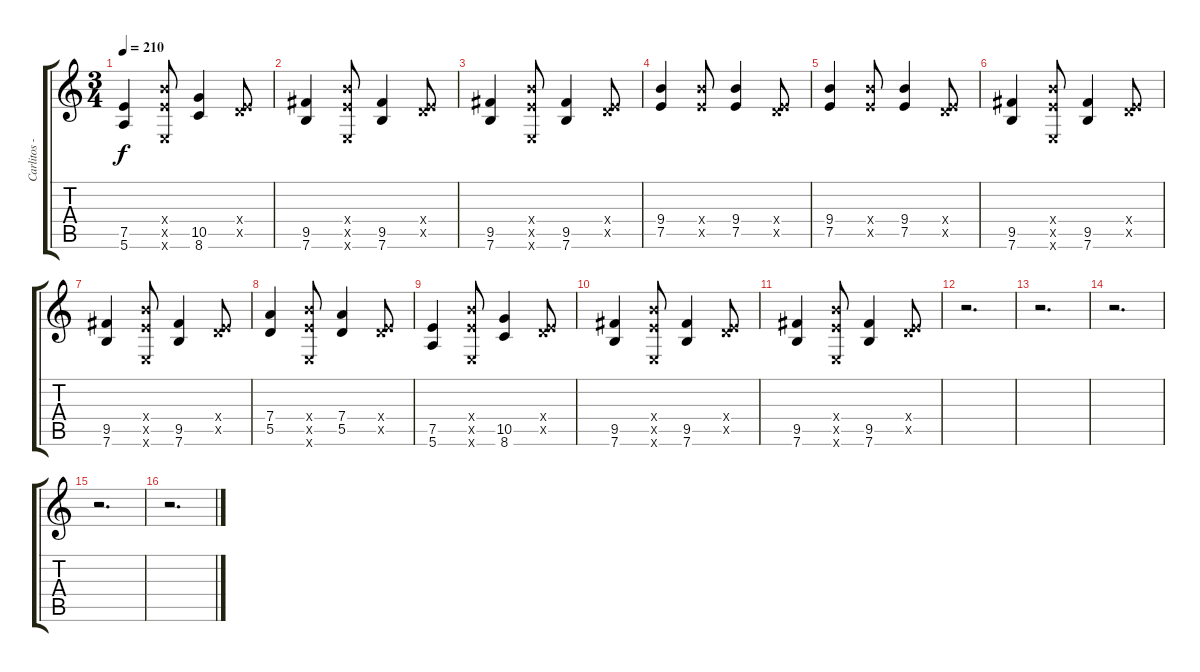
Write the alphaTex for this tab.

\track ("Carlitos - Primera Guitarra" "Carlitos -") {instrument distortionguitar}
\staff {score tabs}
\tuning (E4 B3 G3 D3 A2 E2) {hide}
\ts (3 4)
\tempo 210
\clef g2
\ks c
(7.5 5.6).4{dy f} (9.4{x} 7.5{x} 0.6{x}).8 (10.5 8.6).4 (0.4{x} 7.5{x}).8 |
(9.5 7.6).4 (9.4{x} 7.5{x} 0.6{x}).8 (9.5 7.6).4 (0.4{x} 7.5{x}).8 |
(9.5 7.6).4 (9.4{x} 7.5{x} 0.6{x}).8 (9.5 7.6).4 (0.4{x} 7.5{x}).8 |
(9.4 7.5).4 (9.4{x} 7.5{x}).8 (9.4 7.5).4 (0.4{x} 7.5{x}).8 |
(9.4 7.5).4 (9.4{x} 7.5{x}).8 (9.4 7.5).4 (0.4{x} 7.5{x}).8 |
(9.5 7.6).4 (9.4{x} 7.5{x} 0.6{x}).8 (9.5 7.6).4 (0.4{x} 7.5{x}).8 |
(9.5 7.6).4 (9.4{x} 7.5{x} 0.6{x}).8 (9.5 7.6).4 (0.4{x} 7.5{x}).8 |
(7.4 5.5).4 (9.4{x} 7.5{x} 0.6{x}).8 (7.4 5.5).4 (0.4{x} 7.5{x}).8 |
(7.5 5.6).4 (9.4{x} 7.5{x} 0.6{x}).8 (10.5 8.6).4 (0.4{x} 7.5{x}).8 |
(9.5 7.6).4 (9.4{x} 7.5{x} 0.6{x}).8 (9.5 7.6).4 (0.4{x} 7.5{x}).8 |
(9.5 7.6).4 (9.4{x} 7.5{x} 0.6{x}).8 (9.5 7.6).4 (0.4{x} 7.5{x}).8 |
r.2{d} |
r.2{d} |
r.2{d} |
r.2{d} |
r.2{d}
